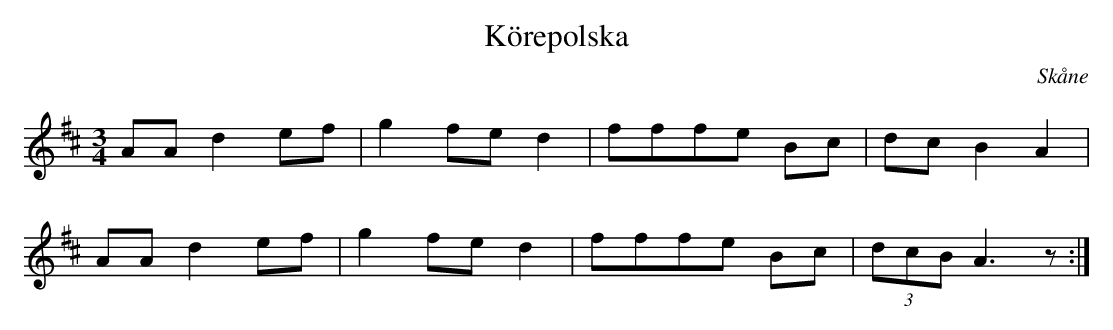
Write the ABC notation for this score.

X:1
T:Körepolska
O:Skåne
M:3/4
L:1/8
K:D
AA d2 ef | g2 fe d2 | fffe Bc | dc B2 A2 |
AA d2 ef | g2 fe d2 | fffe Bc | (3dcB A3 z :|
